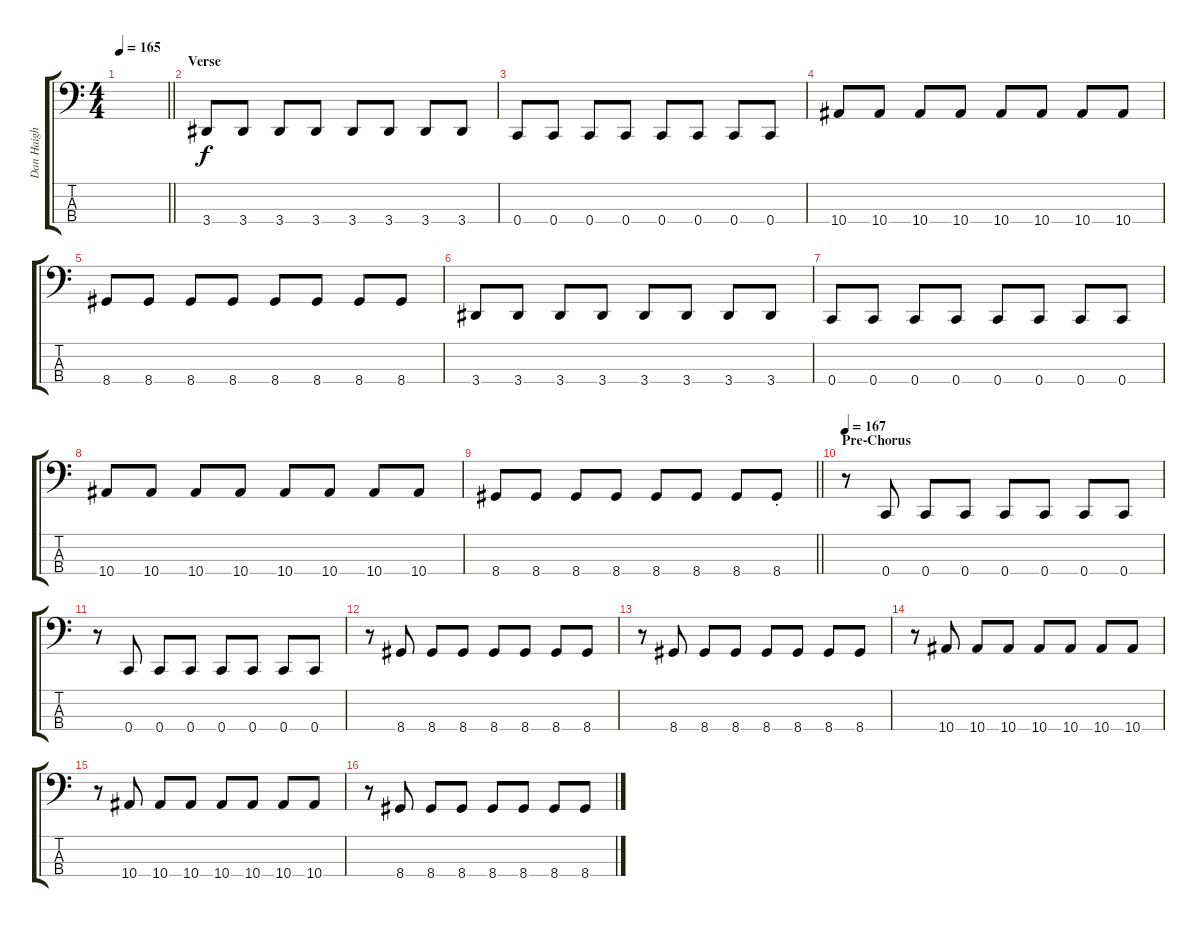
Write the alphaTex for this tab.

\track ("Dan Haigh" "Dan Haigh") {instrument electricbassfinger}
\staff {score tabs}
\tuning (F2 C2 G1 C1) {hide}
\ts (4 4)
\tempo 165
\clef f4
\barLineRight lightlight
\ks c
|
\section ("" "Verse")
3.4.8 3.4.8 3.4.8 3.4.8 3.4.8 3.4.8 3.4.8 3.4.8 |
0.4.8 0.4.8 0.4.8 0.4.8 0.4.8 0.4.8 0.4.8 0.4.8 |
10.4.8 10.4.8 10.4.8 10.4.8 10.4.8 10.4.8 10.4.8 10.4.8 |
8.4.8 8.4.8 8.4.8 8.4.8 8.4.8 8.4.8 8.4.8 8.4.8 |
3.4.8 3.4.8 3.4.8 3.4.8 3.4.8 3.4.8 3.4.8 3.4.8 |
0.4.8 0.4.8 0.4.8 0.4.8 0.4.8 0.4.8 0.4.8 0.4.8 |
10.4.8 10.4.8 10.4.8 10.4.8 10.4.8 10.4.8 10.4.8 10.4.8 |
\barLineRight lightlight
8.4.8 8.4.8 8.4.8 8.4.8 8.4.8 8.4.8 8.4.8 8.4{st}.8 |
\section ("" "Pre-Chorus")
\tempo 167
r.8 0.4.8 0.4.8 0.4.8 0.4.8 0.4.8 0.4.8 0.4.8 |
r.8 0.4.8 0.4.8 0.4.8 0.4.8 0.4.8 0.4.8 0.4.8 |
r.8 8.4.8 8.4.8 8.4.8 8.4.8 8.4.8 8.4.8 8.4.8 |
r.8 8.4.8 8.4.8 8.4.8 8.4.8 8.4.8 8.4.8 8.4.8 |
r.8 10.4.8 10.4.8 10.4.8 10.4.8 10.4.8 10.4.8 10.4.8 |
r.8 10.4.8 10.4.8 10.4.8 10.4.8 10.4.8 10.4.8 10.4.8 |
r.8 8.4.8 8.4.8 8.4.8 8.4.8 8.4.8 8.4.8 8.4.8
